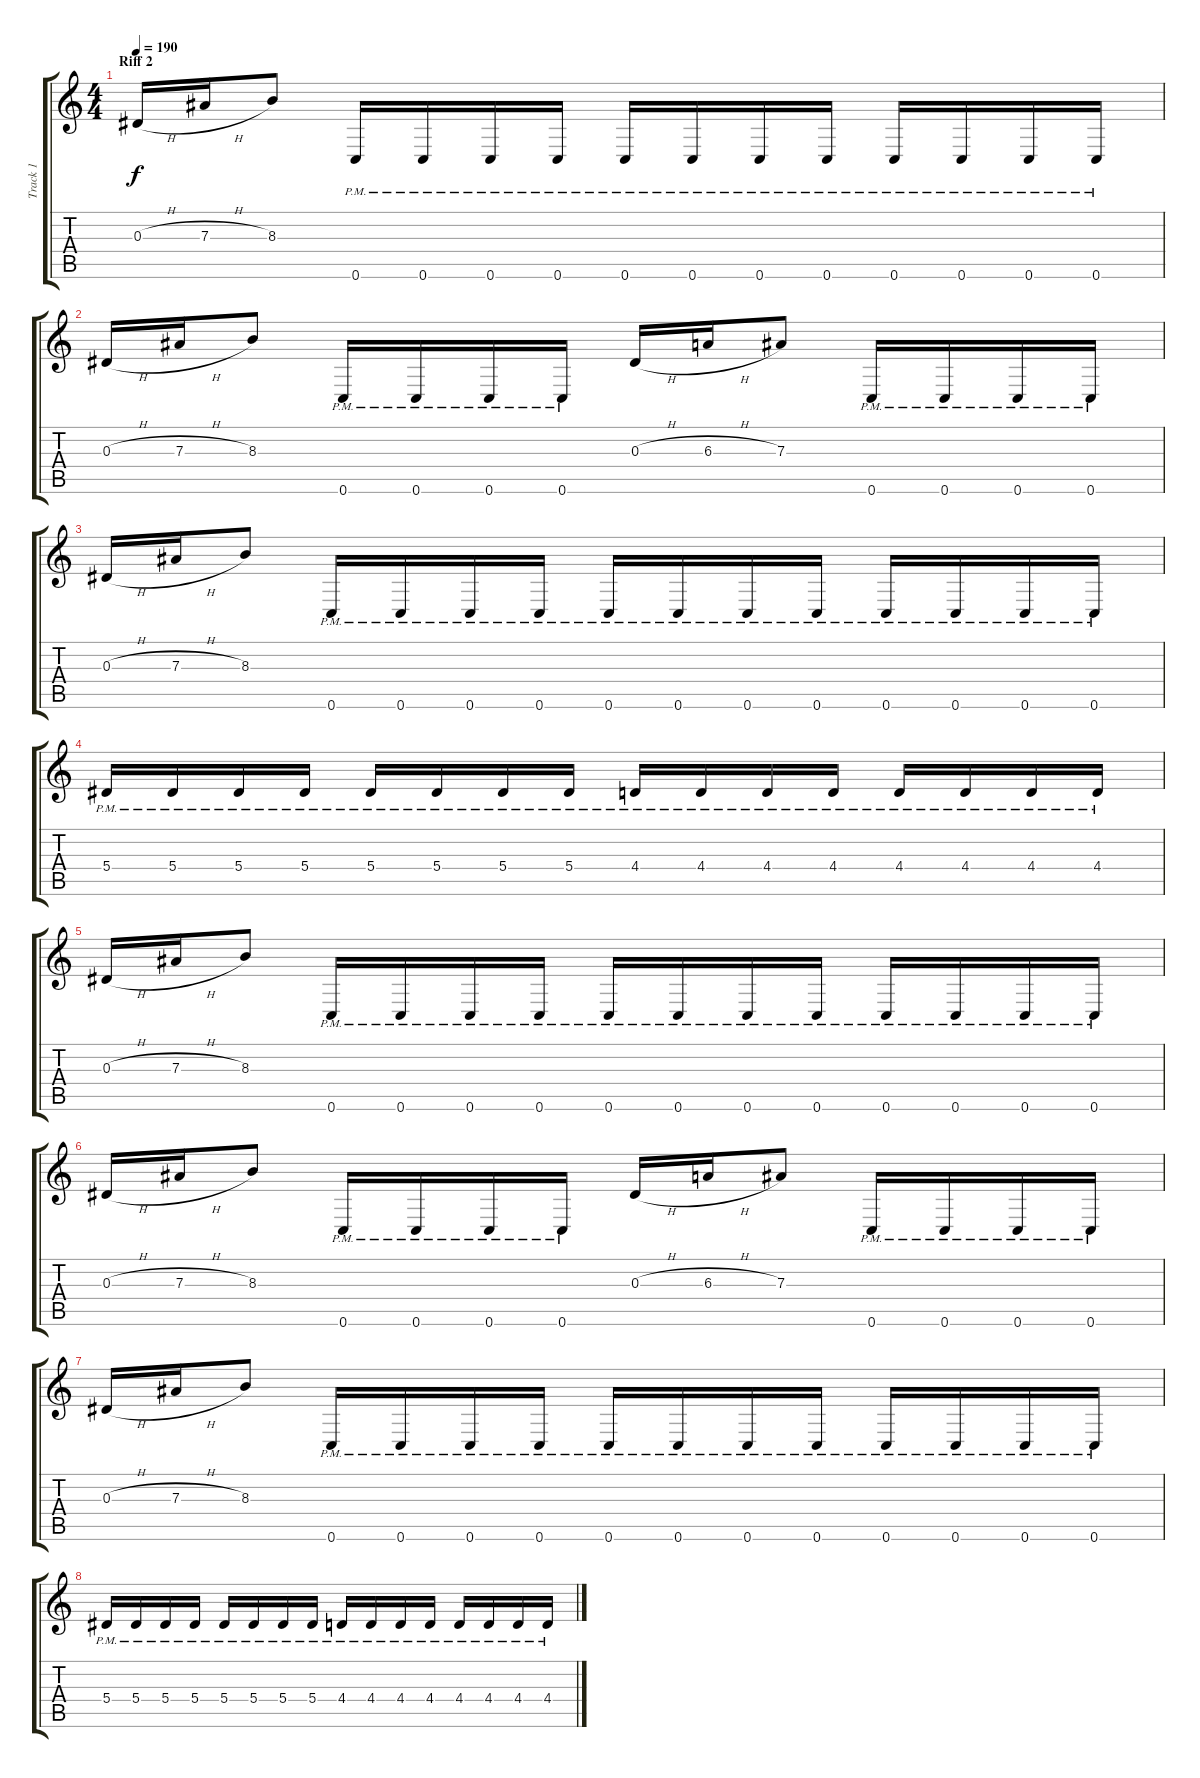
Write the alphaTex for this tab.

\track ("Track 1" "Track 1") {instrument distortionguitar}
\staff {score tabs}
\tuning (C4 G3 Eb3 Bb2 F2 C2) {hide}
\ts (4 4)
\section ("" "Riff 2")
\tempo 190
\clef g2
\ks c
0.3{h}.16{dy f} 7.3{h}.16 8.3.8 0.6{pm}.16 0.6{pm}.16 0.6{pm}.16 0.6{pm}.16 0.6{pm}.16 0.6{pm}.16 0.6{pm}.16 0.6{pm}.16 0.6{pm}.16 0.6{pm}.16 0.6{pm}.16 0.6{pm}.16 |
0.3{h}.16 7.3{h}.16 8.3.8 0.6{pm}.16 0.6{pm}.16 0.6{pm}.16 0.6{pm}.16 0.3{h}.16 6.3{h}.16 7.3.8 0.6{pm}.16 0.6{pm}.16 0.6{pm}.16 0.6{pm}.16 |
0.3{h}.16 7.3{h}.16 8.3.8 0.6{pm}.16 0.6{pm}.16 0.6{pm}.16 0.6{pm}.16 0.6{pm}.16 0.6{pm}.16 0.6{pm}.16 0.6{pm}.16 0.6{pm}.16 0.6{pm}.16 0.6{pm}.16 0.6{pm}.16 |
5.4{pm}.16 5.4{pm}.16 5.4{pm}.16 5.4{pm}.16 5.4{pm}.16 5.4{pm}.16 5.4{pm}.16 5.4{pm}.16 4.4{pm}.16 4.4{pm}.16 4.4{pm}.16 4.4{pm}.16 4.4{pm}.16 4.4{pm}.16 4.4{pm}.16 4.4{pm}.16 |
0.3{h}.16 7.3{h}.16 8.3.8 0.6{pm}.16 0.6{pm}.16 0.6{pm}.16 0.6{pm}.16 0.6{pm}.16 0.6{pm}.16 0.6{pm}.16 0.6{pm}.16 0.6{pm}.16 0.6{pm}.16 0.6{pm}.16 0.6{pm}.16 |
0.3{h}.16 7.3{h}.16 8.3.8 0.6{pm}.16 0.6{pm}.16 0.6{pm}.16 0.6{pm}.16 0.3{h}.16 6.3{h}.16 7.3.8 0.6{pm}.16 0.6{pm}.16 0.6{pm}.16 0.6{pm}.16 |
0.3{h}.16 7.3{h}.16 8.3.8 0.6{pm}.16 0.6{pm}.16 0.6{pm}.16 0.6{pm}.16 0.6{pm}.16 0.6{pm}.16 0.6{pm}.16 0.6{pm}.16 0.6{pm}.16 0.6{pm}.16 0.6{pm}.16 0.6{pm}.16 |
5.4{pm}.16 5.4{pm}.16 5.4{pm}.16 5.4{pm}.16 5.4{pm}.16 5.4{pm}.16 5.4{pm}.16 5.4{pm}.16 4.4{pm}.16 4.4{pm}.16 4.4{pm}.16 4.4{pm}.16 4.4{pm}.16 4.4{pm}.16 4.4{pm}.16 4.4{pm}.16
